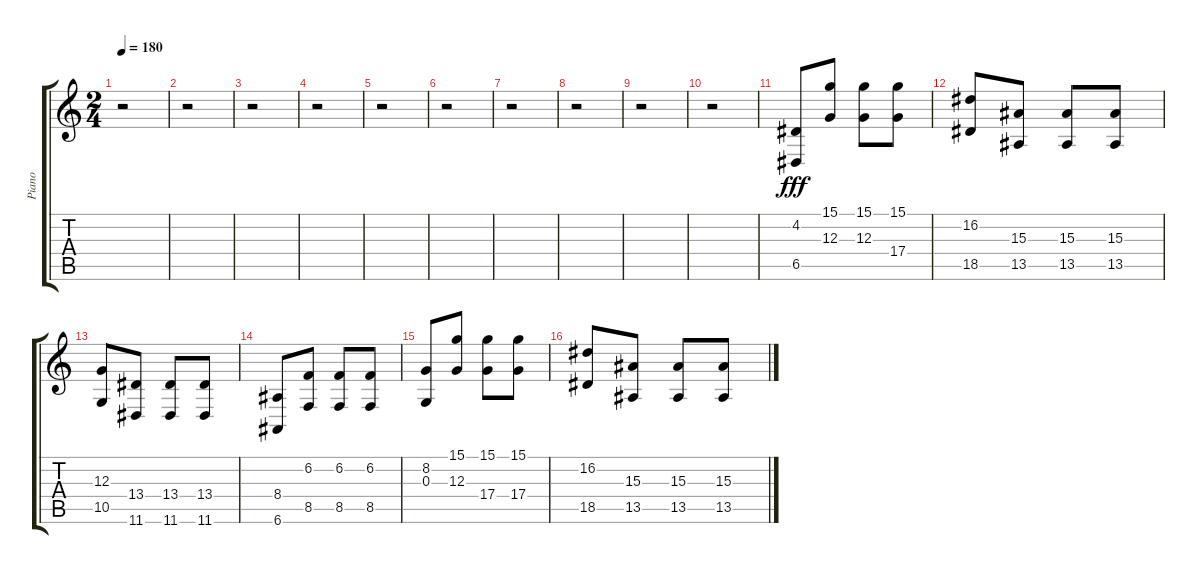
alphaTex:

\track ("Piano" "Piano") {instrument brightacousticpiano}
\staff {score tabs}
\tuning (E4 B3 G3 D3 A2 E2) {hide}
\ts (2 4)
\tempo 180
\clef g2
\ks c
r.2{dy fff} |
r.2 |
r.2 |
r.2 |
r.2 |
r.2 |
r.2 |
r.2 |
r.2 |
r.2 |
(4.2 6.5).8 (15.1 12.3).8 (15.1 12.3).8 (15.1 17.4).8 |
(16.2 18.5).8 (15.3 13.5).8 (15.3 13.5).8 (15.3 13.5).8 |
(12.3 10.5).8 (13.4 11.6).8 (13.4 11.6).8 (13.4 11.6).8 |
(8.4 6.6).8 (6.2 8.5).8 (6.2 8.5).8 (6.2 8.5).8 |
(8.2 0.3).8 (15.1 12.3).8 (15.1 17.4).8 (15.1 17.4).8 |
(16.2 18.5).8 (15.3 13.5).8 (15.3 13.5).8 (15.3 13.5).8
